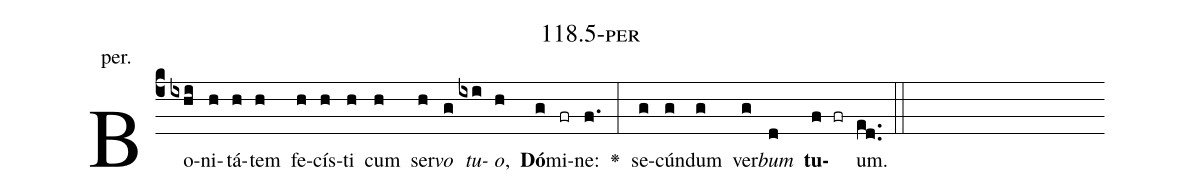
name: 118.5-per;
annotation: per.;
%%
(c4)Bo(ixhi)ni(h)tá(h)tem(h) fe(h)cís(h)ti(h) cum(h) ser(h)<i>vo</i>(g) <i>tu</i>(ixi)<i>o</i>,(h) <b>Dó</b>(g)mi(fr)ne:(f.) <v>\greheightstar</v>(:) se(g)cún(g)dum(g) ver(g)<i>bum</i>(d) <b>tu</b>(f fr)um.(ed..) (::)


%E(g) u(g) o(g) u(d) a(f) e.(ed..) (::)
